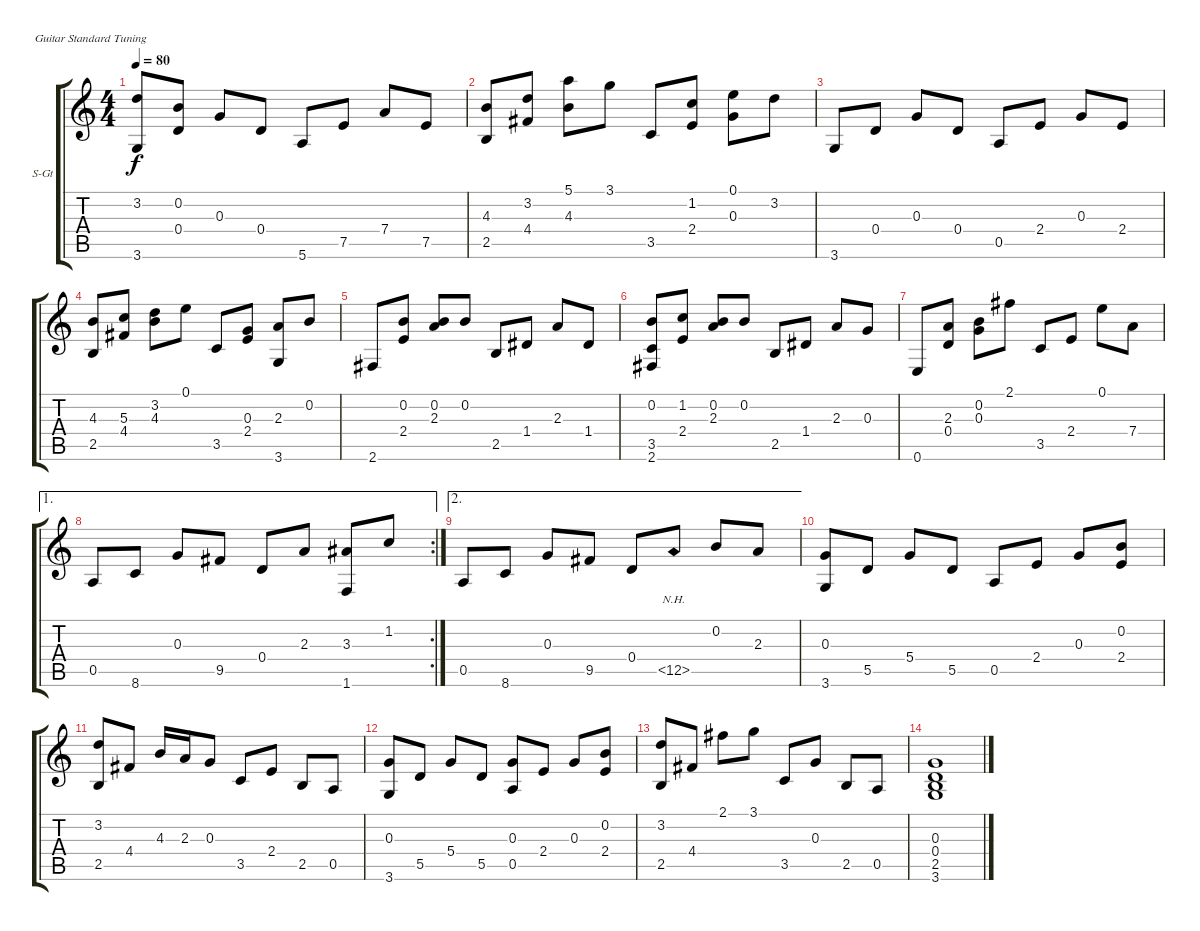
\bracketExtendMode groupsimilarinstruments
\firstSystemTrackNameOrientation horizontal
\otherSystemsTrackNameOrientation horizontal
\track ("Track 1" "S-Gt") {instrument acousticguitarsteel}
\staff {score tabs}
\tuning (E4 B3 G3 D3 A2 E2)
\ts (4 4)
\tempo 80
\clef g2
\ks c
(3.2 3.6).8{dy f} (0.2 0.4).8 0.3.8 0.4.8 5.6.8 7.5.8 7.4.8 7.5.8 |
(4.3 2.5).8 (3.2 4.4).8 (5.1 4.3).8 3.1.8 3.5.8 (1.2 2.4).8 (0.1 0.3).8 3.2.8 |
3.6.8 0.4.8 0.3.8 0.4.8 0.5.8 2.4.8 0.3.8 2.4.8 |
(4.3 2.5).8 (5.3 4.4).8 (3.2 4.3).8 0.1.8 3.5.8 (0.3 2.4).8 (2.3 3.6).8 0.2.8 |
2.6.8 (0.2 2.4).8 (0.2 2.3).8 0.2.8 2.5.8 1.4.8 2.3.8 1.4.8 |
(0.2 3.5 2.6).8 (1.2 2.4).8 (0.2 2.3).8 0.2.8 2.5.8 1.4.8 2.3.8 0.3.8 |
0.6.8 (2.3 0.4).8 (0.2 0.3).8 2.1.8 3.5.8 2.4.8 0.1.8 7.4.8 |
\ae 1
\rc 2
0.5.8 8.6.8 0.3.8 9.5.8 0.4.8 2.3.8 (3.3 1.6).8 1.2.8 |
\ae 2
0.5.8 8.6.8 0.3.8 9.5.8 0.4.8 12.5{nh}.8 0.2.8 2.3.8 |
(0.3 3.6).8 5.5.8 5.4.8 5.5.8 0.5.8 2.4.8 0.3.8 (0.2 2.4).8 |
(3.2 2.5).8 4.4.8 4.3.16 2.3.16 0.3.8 3.5.8 2.4.8 2.5.8 0.5.8 |
(0.3 3.6).8 5.5.8 5.4.8 5.5.8 (0.3 0.5).8 2.4.8 0.3.8 (0.2 2.4).8 |
(3.2 2.5).8 4.4.8 2.1.8 3.1.8 3.5.8 0.3.8 2.5.8 0.5.8 |
(0.3 0.4 2.5 3.6).1
